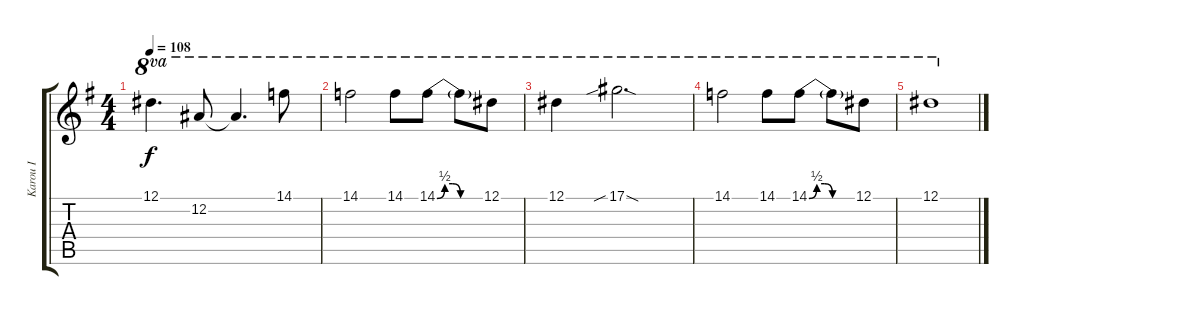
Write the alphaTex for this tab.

\track ("Karou I" "Karou I") {instrument overdrivenguitar}
\staff {score tabs}
\tuning (Eb4 Bb3 Gb3 Db3 Ab2 Db2) {hide}
\ts (4 4)
\tempo 108
\clef g2
\ks g
12.1.4{d ot 8va dy f} 12.2.8{ot 8va} 12.2{t}.4{d ot 8va} 14.1.8{ot 8va} |
14.1.2{ot 8va} 14.1.8{ot 8va} 14.1{be (custom 0 0 10 2 20 2 30 0 60 0)}.8{ot 8va} 14.1{t}.8{ot 8va} 12.1.8{ot 8va} |
12.1.4{ot 8va} 17.1{sib sod}.2{d ot 8va} |
14.1.2{ot 8va} 14.1.8{ot 8va} 14.1{be (custom 0 0 10 2 20 2 30 0 60 0)}.8{ot 8va} 14.1{t}.8{ot 8va} 12.1.8{ot 8va} |
12.1.1{ot 8va}
